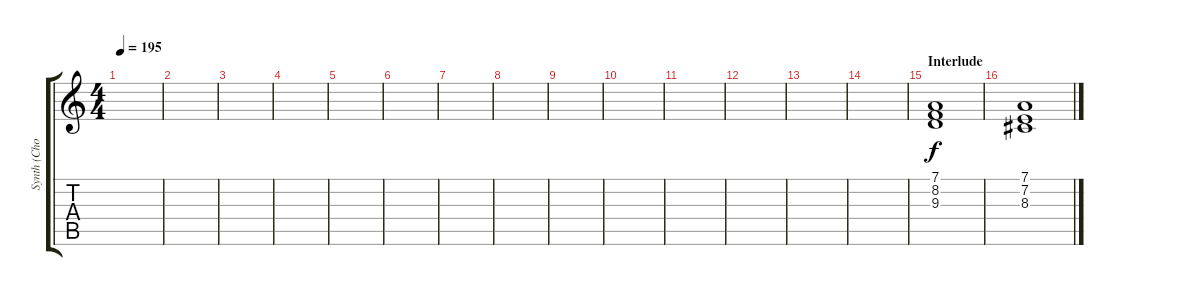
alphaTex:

\track ("Synth (Choir)" "Synth (Cho") {instrument choiraahs}
\staff {score tabs}
\tuning (D4 A3 F3 C3 G2 D2) {hide}
\ts (4 4)
\tempo 195
\clef g2
\ks c
|
|
|
|
|
|
|
|
|
|
|
|
|
|
\section ("" "Interlude")
(7.1 8.2 9.3).1 |
(7.1 7.2 8.3).1
